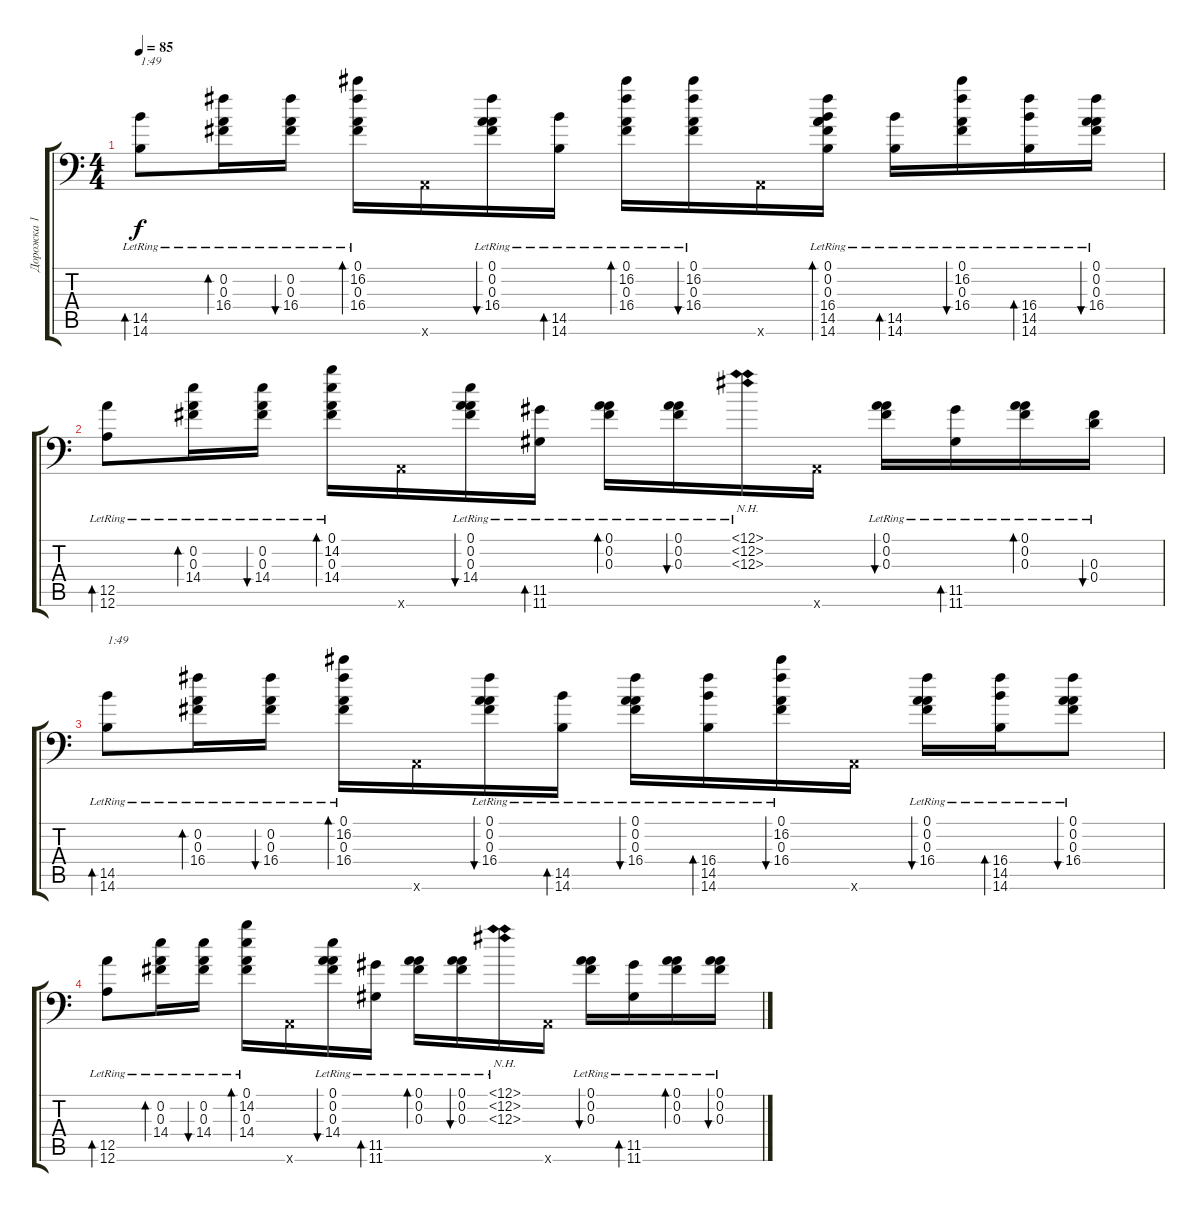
\track ("Дорожка 1" "Дорожка 1") {instrument acousticguitarsteel}
\staff {score tabs}
\tuning (A3 A3 Gb3 D3 A2 A1) {hide}
\ts (4 4)
\tempo 85
\clef f4
\ks c
(14.5{lr} 14.6{lr}).8{bd 60 txt "1:49" dy f} (0.2{lr} 0.3{lr} 16.4{lr}).16{bd 60} (0.2{lr} 0.3{lr} 16.4{lr}).16{bu 60} (0.1{lr} 16.2{lr} 0.3{lr} 16.4{lr}).16{bd 60} 0.6{x}.16 (0.1{lr} 0.2{lr} 0.3{lr} 16.4{lr}).16{bu 60} (14.5{lr} 14.6{lr}).16{bd 60} (0.1{lr} 16.2{lr} 0.3{lr} 16.4{lr}).16{bd 60} (0.1{lr} 16.2{lr} 0.3{lr} 16.4{lr}).16{bu 60} 0.6{x}.16 (0.1{lr} 0.2{lr} 0.3{lr} 16.4{lr} 14.5{lr} 14.6{lr}).16{bd 60} (14.5{lr} 14.6{lr}).16{bd 60} (0.1{lr} 16.2{lr} 0.3{lr} 16.4{lr}).16{bu 60} (16.4{lr} 14.5{lr} 14.6{lr}).16{bd 60} (0.1{lr} 0.2{lr} 0.3{lr} 16.4{lr}).16{bu 60} |
(12.5{lr} 12.6{lr}).8{bd 60} (0.2{lr} 0.3{lr} 14.4{lr}).16{bd 60} (0.2{lr} 0.3{lr} 14.4{lr}).16{bu 60} (0.1{lr} 14.2{lr} 0.3{lr} 14.4{lr}).16{bd 60} 0.6{x}.16 (0.1{lr} 0.2{lr} 0.3{lr} 14.4{lr}).16{bu 60} (11.5{lr} 11.6{lr}).16{bd 60} (0.1{lr} 0.2{lr} 0.3{lr}).16{bd 60} (0.1{lr} 0.2{lr} 0.3{lr}).16{bu 60} (12.1{nh lr} 12.2{nh lr} 12.3{nh lr}).16 0.6{x}.16 (0.1{lr} 0.2{lr} 0.3{lr}).16{bu 60} (11.5{lr} 11.6{lr}).16{bd 60} (0.1{lr} 0.2{lr} 0.3{lr}).16{bd 60} (0.3{lr} 0.4{lr}).16{bu 60} |
(14.5{lr} 14.6{lr}).8{bd 60 txt "1:49"} (0.2{lr} 0.3{lr} 16.4{lr}).16{bd 60} (0.2{lr} 0.3{lr} 16.4{lr}).16{bu 60} (0.1{lr} 16.2{lr} 0.3{lr} 16.4{lr}).16{bd 60} 0.6{x}.16 (0.1{lr} 0.2{lr} 0.3{lr} 16.4{lr}).16{bu 60} (14.5{lr} 14.6{lr}).16{bd 60} (0.1{lr} 0.2{lr} 0.3{lr} 16.4{lr}).16{bu 60} (16.4{lr} 14.5{lr} 14.6{lr}).16{bd 60} (0.1{lr} 16.2{lr} 0.3{lr} 16.4{lr}).16{bu 60} 0.6{x}.16 (0.1{lr} 0.2{lr} 0.3{lr} 16.4{lr}).16{bu 60} (16.4{lr} 14.5{lr} 14.6{lr}).16{bd 60} (0.1{lr} 0.2{lr} 0.3{lr} 16.4{lr}).8{bu 60} |
(12.5{lr} 12.6{lr}).8{bd 60} (0.2{lr} 0.3{lr} 14.4{lr}).16{bd 60} (0.2{lr} 0.3{lr} 14.4{lr}).16{bu 60} (0.1{lr} 14.2{lr} 0.3{lr} 14.4{lr}).16{bd 60} 0.6{x}.16 (0.1{lr} 0.2{lr} 0.3{lr} 14.4{lr}).16{bu 60} (11.5{lr} 11.6{lr}).16{bd 60} (0.1{lr} 0.2{lr} 0.3{lr}).16{bd 60} (0.1{lr} 0.2{lr} 0.3{lr}).16{bu 60} (12.1{nh lr} 12.2{nh lr} 12.3{nh lr}).16 0.6{x}.16 (0.1{lr} 0.2{lr} 0.3{lr}).16{bu 60} (11.5{lr} 11.6{lr}).16{bd 60} (0.1{lr} 0.2{lr} 0.3{lr}).16{bd 60} (0.1{lr} 0.2{lr} 0.3{lr}).16{bu 60}
